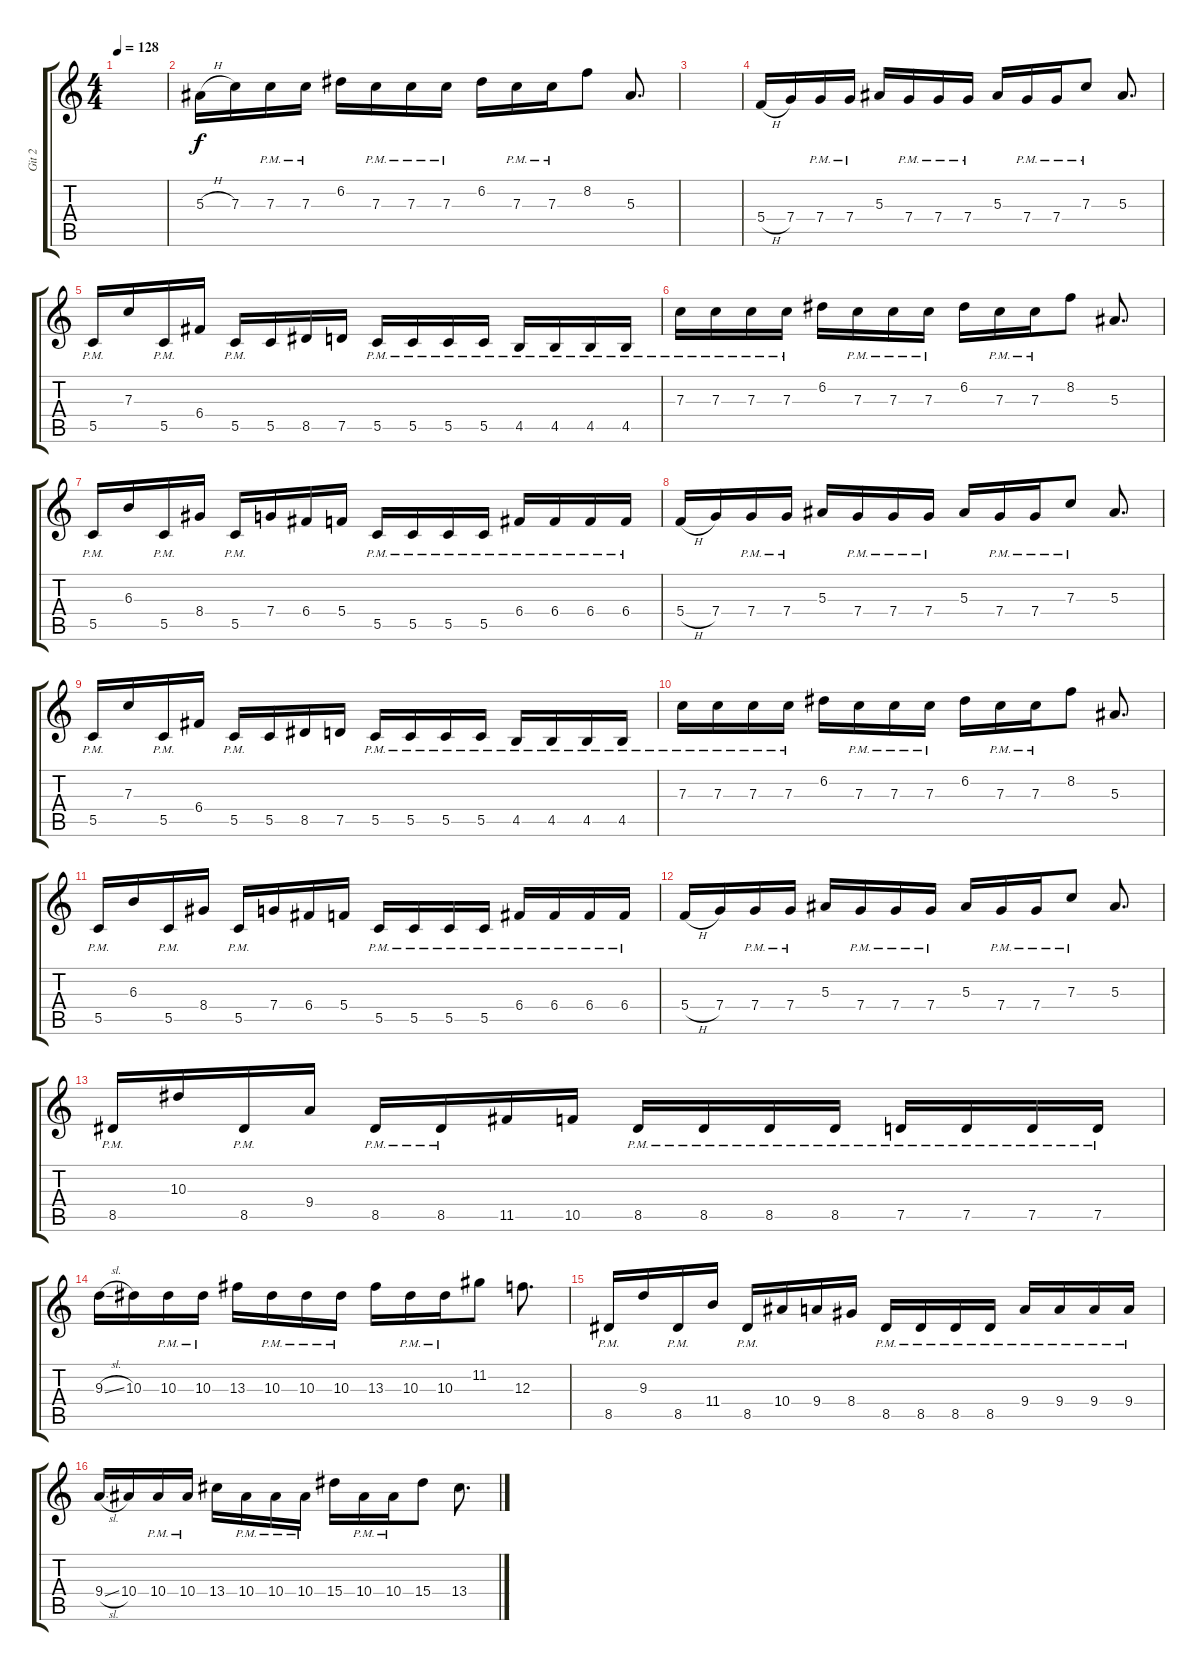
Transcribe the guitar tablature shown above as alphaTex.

\track ("Git 2" "Git 2") {instrument distortionguitar}
\staff {score tabs}
\tuning (D4 A3 F3 C3 G2 D2) {hide}
\ts (4 4)
\tempo 128
\clef g2
\ks c
|
5.3{h}.16 7.3.16 7.3{pm}.16 7.3{pm}.16 6.2.16 7.3{pm}.16 7.3{pm}.16 7.3{pm}.16 6.2.16 7.3{pm}.16 7.3{pm}.16 8.2.8 5.3.8{d} |
|
5.4{h}.16 7.4.16 7.4{pm}.16 7.4{pm}.16 5.3.16 7.4{pm}.16 7.4{pm}.16 7.4{pm}.16 5.3.16 7.4{pm}.16 7.4{pm}.16 7.3{pm}.8 5.3.8{d} |
5.5{pm}.16 7.3.16 5.5{pm}.16 6.4.16 5.5{pm}.16 5.5.16 8.5.16 7.5.16 5.5{pm}.16 5.5{pm}.16 5.5{pm}.16 5.5{pm}.16 4.5{pm}.16 4.5{pm}.16 4.5{pm}.16 4.5{pm}.16 |
7.3{pm}.16 7.3{pm}.16 7.3{pm}.16 7.3{pm}.16 6.2.16 7.3{pm}.16 7.3{pm}.16 7.3{pm}.16 6.2.16 7.3{pm}.16 7.3{pm}.16 8.2.8 5.3.8{d} |
5.5{pm}.16 6.3.16 5.5{pm}.16 8.4.16 5.5{pm}.16 7.4.16 6.4.16 5.4.16 5.5{pm}.16 5.5{pm}.16 5.5{pm}.16 5.5{pm}.16 6.4{pm}.16 6.4{pm}.16 6.4{pm}.16 6.4{pm}.16 |
5.4{h}.16 7.4.16 7.4{pm}.16 7.4{pm}.16 5.3.16 7.4{pm}.16 7.4{pm}.16 7.4{pm}.16 5.3.16 7.4{pm}.16 7.4{pm}.16 7.3{pm}.8 5.3.8{d} |
5.5{pm}.16 7.3.16 5.5{pm}.16 6.4.16 5.5{pm}.16 5.5.16 8.5.16 7.5.16 5.5{pm}.16 5.5{pm}.16 5.5{pm}.16 5.5{pm}.16 4.5{pm}.16 4.5{pm}.16 4.5{pm}.16 4.5{pm}.16 |
7.3{pm}.16 7.3{pm}.16 7.3{pm}.16 7.3{pm}.16 6.2.16 7.3{pm}.16 7.3{pm}.16 7.3{pm}.16 6.2.16 7.3{pm}.16 7.3{pm}.16 8.2.8 5.3.8{d} |
5.5{pm}.16 6.3.16 5.5{pm}.16 8.4.16 5.5{pm}.16 7.4.16 6.4.16 5.4.16 5.5{pm}.16 5.5{pm}.16 5.5{pm}.16 5.5{pm}.16 6.4{pm}.16 6.4{pm}.16 6.4{pm}.16 6.4{pm}.16 |
5.4{h}.16 7.4.16 7.4{pm}.16 7.4{pm}.16 5.3.16 7.4{pm}.16 7.4{pm}.16 7.4{pm}.16 5.3.16 7.4{pm}.16 7.4{pm}.16 7.3{pm}.8 5.3.8{d} |
8.5{pm}.16 10.3.16 8.5{pm}.16 9.4.16 8.5{pm}.16 8.5{pm}.16 11.5.16 10.5.16 8.5{pm}.16 8.5{pm}.16 8.5{pm}.16 8.5{pm}.16 7.5{pm}.16 7.5{pm}.16 7.5{pm}.16 7.5{pm}.16 |
9.3{sl}.16 10.3.16 10.3{pm}.16 10.3{pm}.16 13.3.16 10.3{pm}.16 10.3{pm}.16 10.3{pm}.16 13.3.16 10.3{pm}.16 10.3{pm}.16 11.2.8 12.3.8{d} |
8.5{pm}.16 9.3.16 8.5{pm}.16 11.4.16 8.5{pm}.16 10.4.16 9.4.16 8.4.16 8.5{pm}.16 8.5{pm}.16 8.5{pm}.16 8.5{pm}.16 9.4{pm}.16 9.4{pm}.16 9.4{pm}.16 9.4{pm}.16 |
9.4{sl}.16 10.4.16 10.4{pm}.16 10.4{pm}.16 13.4.16 10.4{pm}.16 10.4{pm}.16 10.4{pm}.16 15.4.16 10.4{pm}.16 10.4{pm}.16 15.4.8 13.4.8{d}
